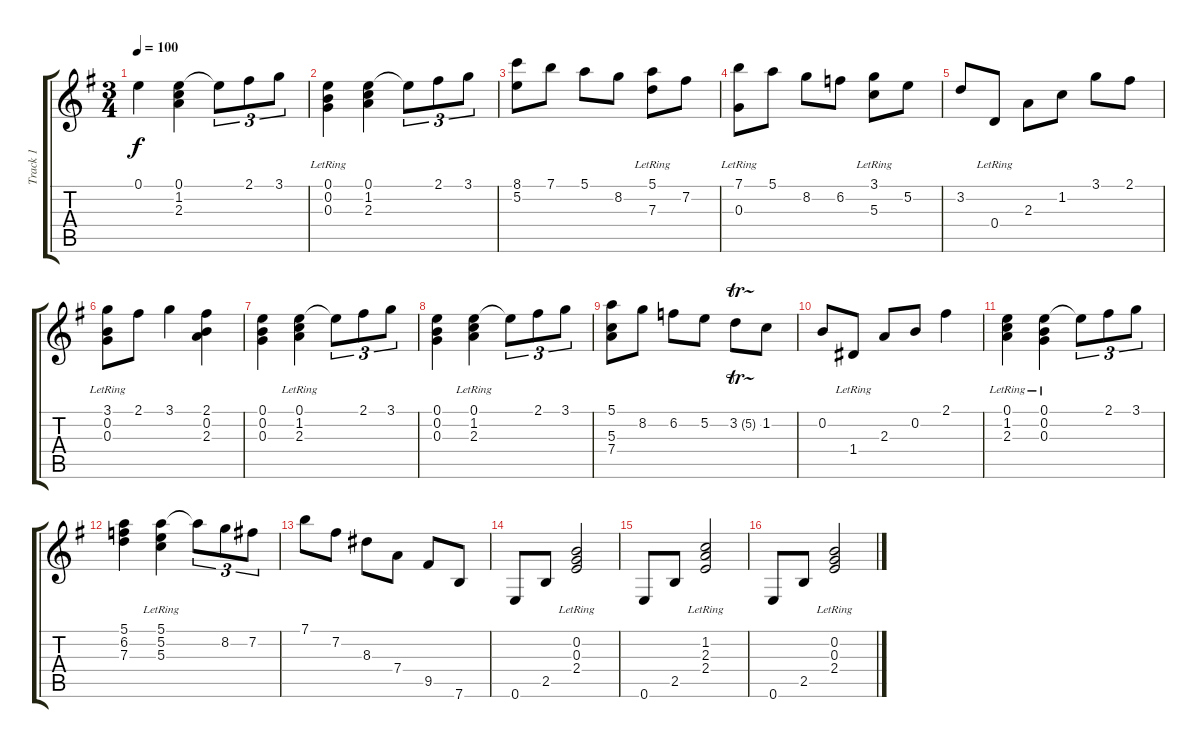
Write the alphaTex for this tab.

\track ("Track 1" "Track 1") {instrument acousticguitarnylon}
\staff {score tabs}
\tuning (E4 B3 G3 D3 A2 E2) {hide}
\ts (3 4)
\tempo 100
\clef g2
\ks eminor
0.1.4{dy f} (0.1 1.2 2.3).4 0.1{t}.8{tu (3 2)} 2.1.8{tu (3 2)} 3.1.8{tu (3 2)} |
(0.1 0.2{lr} 0.3{lr}).4 (0.1 1.2 2.3).4 0.1{t}.8{tu (3 2)} 2.1.8{tu (3 2)} 3.1.8{tu (3 2)} |
(8.1 5.2).8 7.1.8 5.1.8 8.2.8 (5.1 7.3{lr}).8 7.2.8 |
(7.1 0.3{lr}).8 5.1.8 8.2.8 6.2.8 (3.1 5.3{lr}).8 5.2.8 |
3.2.8 0.4{lr}.8 2.3.8 1.2.8 3.1.8 2.1.8 |
(3.1 0.2{lr} 0.3{lr}).8 2.1.8 3.1.4 (2.1 0.2 2.3).4 |
(0.1 0.2 0.3).4 (0.1 1.2{lr} 2.3{lr}).4 0.1{t}.8{tu (3 2)} 2.1.8{tu (3 2)} 3.1.8{tu (3 2)} |
(0.1 0.2 0.3).4 (0.1 1.2{lr} 2.3{lr}).4 0.1{t}.8{tu (3 2)} 2.1.8{tu (3 2)} 3.1.8{tu (3 2)} |
(5.1 5.3 7.4).8 8.2.8 6.2.8 5.2.8 3.2{tr (5 32)}.8 1.2.8 |
0.2.8 1.4{lr}.8 2.3.8 0.2.8 2.1.4 |
(0.1 1.2{lr} 2.3{lr}).4 (0.1 0.2{lr} 0.3{lr}).4 0.1{t}.8{tu (3 2)} 2.1.8{tu (3 2)} 3.1.8{tu (3 2)} |
(5.1 6.2 7.3).4 (5.1 5.2{lr} 5.3{lr}).4 5.1{t}.8{tu (3 2)} 8.2.8{tu (3 2)} 7.2.8{tu (3 2)} |
7.1.8 7.2.8 8.3.8 7.4.8 9.5.8 7.6.8 |
0.6.8 2.5.8 (0.2{lr} 0.3{lr} 2.4{lr}).2 |
0.6.8 2.5.8 (1.2{lr} 2.3{lr} 2.4{lr}).2 |
0.6.8 2.5.8 (0.2{lr} 0.3{lr} 2.4{lr}).2
